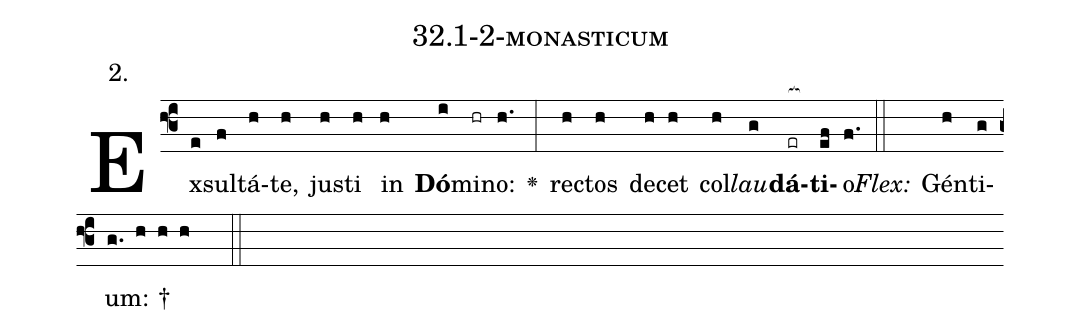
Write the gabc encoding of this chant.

name: 32.1-2-monasticum;
annotation: 2.;
%%
(f3)Ex(e)sul(f)tá(h)te,(h) jus(h)ti(h) in(h) <b>Dó</b>(i)mi(hr)no:(h.) <v>\greheightstar</v>(:) rec(h)tos(h) de(h)cet(h) col(h)<i>lau</i>(g)<b>dá</b>(er[ocb:1{])<b>ti</b>(ef[ocb:0}])o.(f.) (::)
<i>Flex:</i>()  Gén(h)ti(g)um: †(g. h h h  ::)

%E(h) u(h) o(h) u(g) a(ef) e.(f.) (::)
